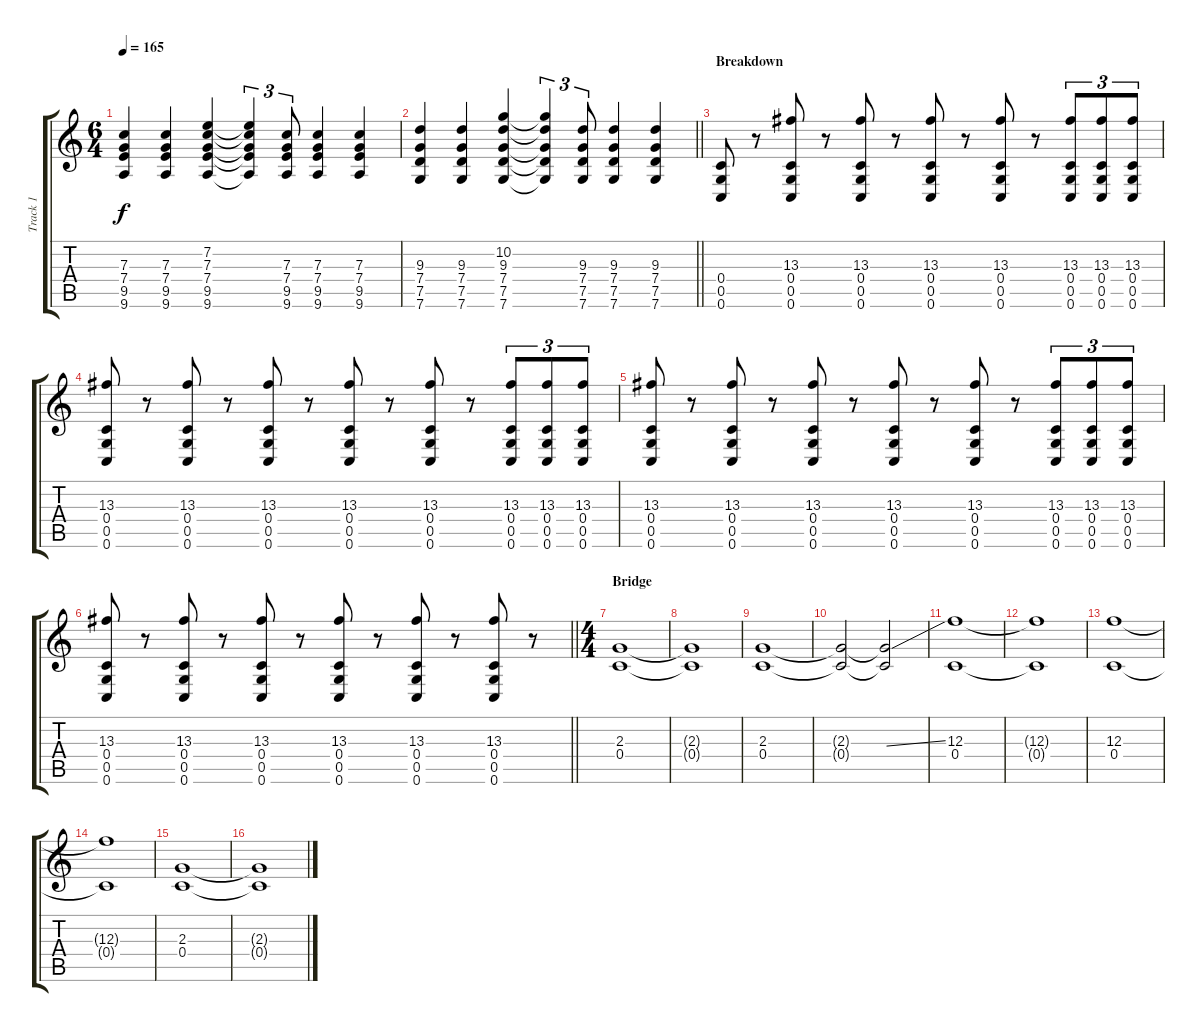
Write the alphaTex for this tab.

\track ("Track 1" "Track 1") {instrument overdrivenguitar}
\staff {score tabs}
\tuning (D4 A3 F3 C3 G2 C2) {hide}
\ts (6 4)
\tempo 165
\clef g2
\ks c
(7.3 7.4 9.5 9.6).4{dy f} (7.3 7.4 9.5 9.6).4 (7.2 7.3 7.4 9.5 9.6).4 (7.2{t} 7.3{t} 7.4{t} 9.5{t} 9.6{t}).4{tu (3 2)} (7.3 7.4 9.5 9.6).8{tu (3 2)} (7.3 7.4 9.5 9.6).4 (7.3 7.4 9.5 9.6).4 |
\barLineRight lightlight
(9.3 7.4 7.5 7.6).4 (9.3 7.4 7.5 7.6).4 (10.2 9.3 7.4 7.5 7.6).4 (10.2{t} 9.3{t} 7.4{t} 7.5{t} 7.6{t}).4{tu (3 2)} (9.3 7.4 7.5 7.6).8{tu (3 2)} (9.3 7.4 7.5 7.6).4 (9.3 7.4 7.5 7.6).4 |
\section ("" "Breakdown")
(0.4 0.5 0.6).8 r.8 (13.3 0.4 0.5 0.6).8 r.8 (13.3 0.4 0.5 0.6).8 r.8 (13.3 0.4 0.5 0.6).8 r.8 (13.3 0.4 0.5 0.6).8 r.8 (13.3 0.4 0.5 0.6).8{tu (3 2)} (13.3 0.4 0.5 0.6).8{tu (3 2)} (13.3 0.4 0.5 0.6).8{tu (3 2)} |
(13.3 0.4 0.5 0.6).8 r.8 (13.3 0.4 0.5 0.6).8 r.8 (13.3 0.4 0.5 0.6).8 r.8 (13.3 0.4 0.5 0.6).8 r.8 (13.3 0.4 0.5 0.6).8 r.8 (13.3 0.4 0.5 0.6).8{tu (3 2)} (13.3 0.4 0.5 0.6).8{tu (3 2)} (13.3 0.4 0.5 0.6).8{tu (3 2)} |
(13.3 0.4 0.5 0.6).8 r.8 (13.3 0.4 0.5 0.6).8 r.8 (13.3 0.4 0.5 0.6).8 r.8 (13.3 0.4 0.5 0.6).8 r.8 (13.3 0.4 0.5 0.6).8 r.8 (13.3 0.4 0.5 0.6).8{tu (3 2)} (13.3 0.4 0.5 0.6).8{tu (3 2)} (13.3 0.4 0.5 0.6).8{tu (3 2)} |
\barLineRight lightlight
(13.3 0.4 0.5 0.6).8 r.8 (13.3 0.4 0.5 0.6).8 r.8 (13.3 0.4 0.5 0.6).8 r.8 (13.3 0.4 0.5 0.6).8 r.8 (13.3 0.4 0.5 0.6).8 r.8 (13.3 0.4 0.5 0.6).8 r.8 |
\ts (4 4)
\section ("" "Bridge")
(2.3 0.4).1 |
(2.3{t} 0.4{t}).1 |
(2.3 0.4).1 |
(2.3{t} 0.4{t}).2 (2.3{ss t} 0.4{t}).2 |
(12.3 0.4).1 |
(12.3{t} 0.4{t}).1 |
(12.3 0.4).1 |
(12.3{t} 0.4{t}).1 |
(2.3 0.4).1 |
(2.3{t} 0.4{t}).1
